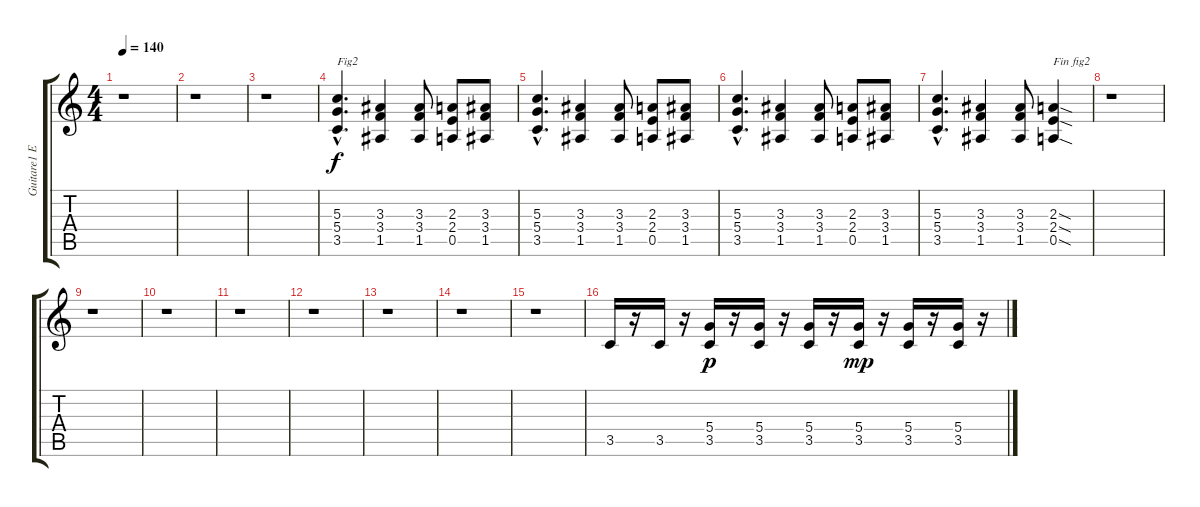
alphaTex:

\track ("Guitare1 E" "Guitare1 E") {instrument overdrivenguitar}
\staff {score tabs}
\tuning (E4 B3 G3 D3 A2 E2) {hide}
\ts (4 4)
\tempo 140
\clef g2
\ks c
r.1{dy f} |
r.1 |
r.1 |
(5.3{hac} 5.4{hac} 3.5{hac}).4{d txt "Fig2"} (3.3 3.4 1.5).4 (3.3 3.4 1.5).8 (2.3 2.4 0.5).8 (3.3 3.4 1.5).8 |
(5.3{hac} 5.4{hac} 3.5{hac}).4{d} (3.3 3.4 1.5).4 (3.3 3.4 1.5).8 (2.3 2.4 0.5).8 (3.3 3.4 1.5).8 |
(5.3{hac} 5.4{hac} 3.5{hac}).4{d} (3.3 3.4 1.5).4 (3.3 3.4 1.5).8 (2.3 2.4 0.5).8 (3.3 3.4 1.5).8 |
(5.3{hac} 5.4{hac} 3.5{hac}).4{d} (3.3 3.4 1.5).4 (3.3 3.4 1.5).8 (2.3{sod} 2.4{sod} 0.5{sod}).4{txt "Fin fig2"} |
r.1 |
r.1 |
r.1 |
r.1 |
r.1 |
r.1 |
r.1 |
r.1 |
3.5.16 r.16 3.5.16 r.16 (5.4 3.5).16{dy p} r.16 (5.4 3.5).16 r.16 (5.4 3.5).16 r.16 (5.4 3.5).16{dy mp} r.16 (5.4 3.5).16 r.16 (5.4 3.5).16 r.16
